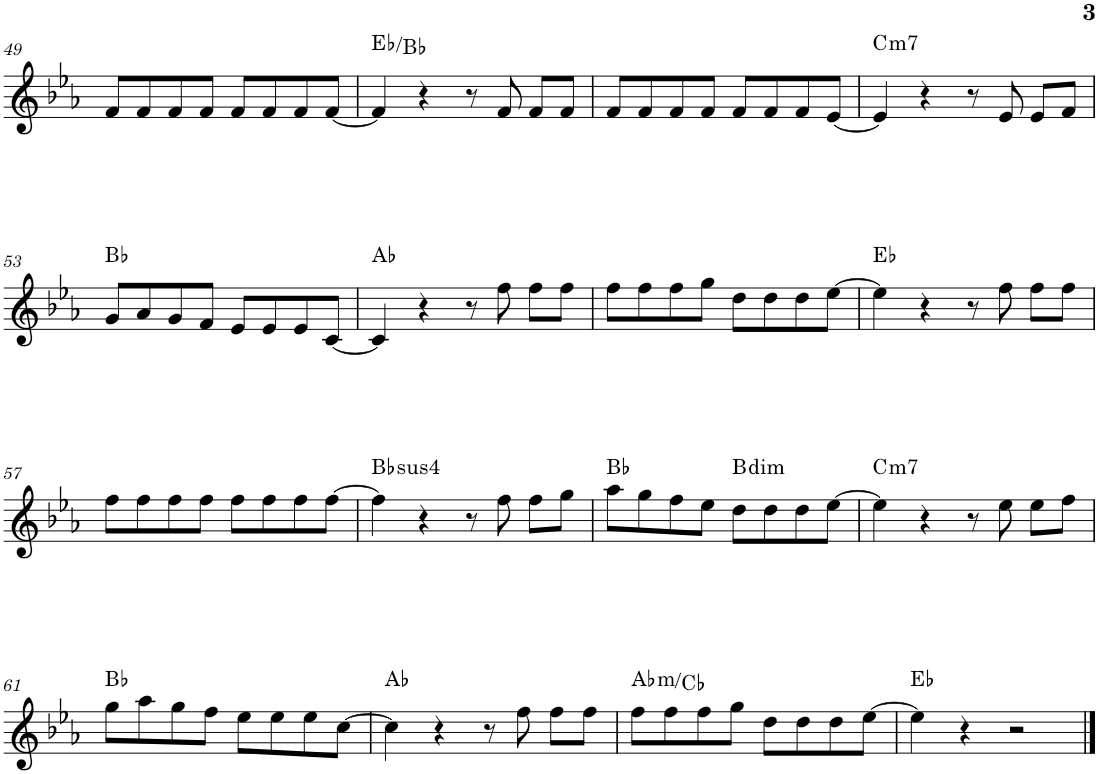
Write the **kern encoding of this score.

**kern	**harte
*part1	*part1
*staff1	*
*I"P1	*
!!LO:PB:g=z
*clefG2	*
*k[b-e-a-]	*
*E-:	*
*M4/4	*
=49	=49
8f/L	.
8f/	.
8f/	.
8f/J	.
8f/L	.
8f/	.
8f/	.
[<8f/J	.
=50	=50
4f/]	Eb:maj/5
4r	.
8r	.
8f/	.
8f/L	.
8f/J	.
=51	=51
8f/L	.
8f/	.
8f/	.
8f/J	.
8f/L	.
8f/	.
8f/	.
[<8e-/J	.
=52	=52
!	!LO:H:kt=m7
4e-/]	C:min7
4r	.
8r	.
8e-/	.
8e-/L	.
8f/J	.
!!LO:LB:g=z
=53	=53
8g/L	Bb:maj
8a-/	.
8g/	.
8f/J	.
8e-/L	.
8e-/	.
8e-/	.
[<8c/J	.
=54	=54
4c/]	Ab:maj
4r	.
8r	.
8ff\	.
8ff\L	.
8ff\J	.
=55	=55
8ff\L	.
8ff\	.
8ff\	.
8gg\J	.
8dd\L	.
8dd\	.
8dd\	.
[>8ee-\J	.
=56	=56
4ee-\]	Eb:maj
4r	.
8r	.
8ff\	.
8ff\L	.
8ff\J	.
!!LO:LB:g=z
=57	=57
8ff\L	.
8ff\	.
8ff\	.
8ff\J	.
8ff\L	.
8ff\	.
8ff\	.
[>8ff\J	.
=58	=58
!	!LO:H:kt=4
4ff\]	Bb:sus4
4r	.
8r	.
8ff\	.
8ff\L	.
8gg\J	.
=59	=59
8aa-\L	Bb:maj
8gg\	.
8ff\	.
8ee-\J	.
!	!LO:H:kt=dim
8dd\L	B:dim
8dd\	.
8dd\	.
[>8ee-\J	.
=60	=60
!	!LO:H:kt=m7
4ee-\]	C:min7
4r	.
8r	.
8ee-\	.
8ee-\L	.
8ff\J	.
!!LO:LB:g=z
=61	=61
8gg\L	Bb:maj
8aa-\	.
8gg\	.
8ff\J	.
8ee-\L	.
8ee-\	.
8ee-\	.
[>8cc\J	.
=62	=62
4cc\]	Ab:maj
4r	.
8r	.
8ff\	.
8ff\L	.
8ff\J	.
=63	=63
!	!LO:H:kt=m
8ff\L	Ab:min/b3
8ff\	.
8ff\	.
8gg\J	.
8dd\L	.
8dd\	.
8dd\	.
[>8ee-\J	.
=64	=64
4ee-\]	Eb:maj
4r	.
2r	.
==	==
*-	*-
